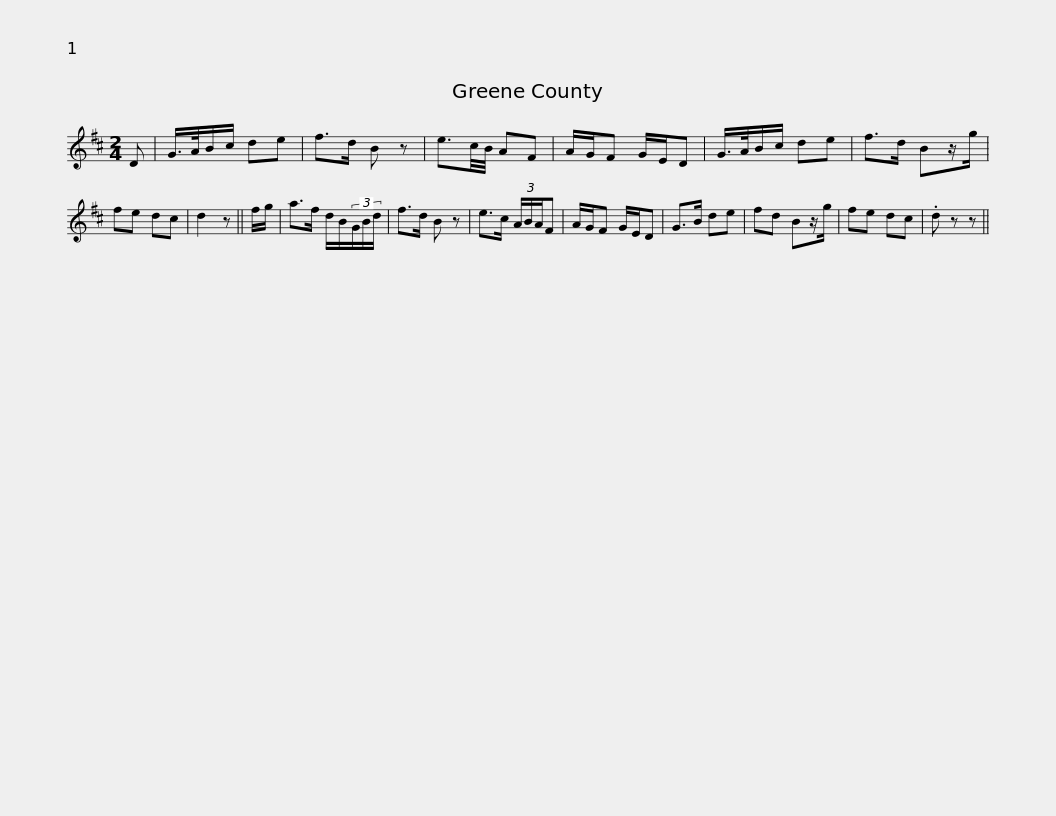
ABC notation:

X:1
L:1/8
M:2/4
I:linebreak $
K:D
V:1 treble
V:1
 D | G/>A/B/c/ de | f>d B z | e3/2c/4B/4 AF | A/G/F G/E/D | %5
 G/>A/B/c/ de | f>d Bz/g/ | fe dc | d2 z || f/g/ |$ %10
 a>f d/B/(3G/B/d/ | f>d B z | e>c (3A/B/A/F | A/G/F G/E/D | G>B de | %15
 fd Bz/g/ | fe dc | .d z z || %18
